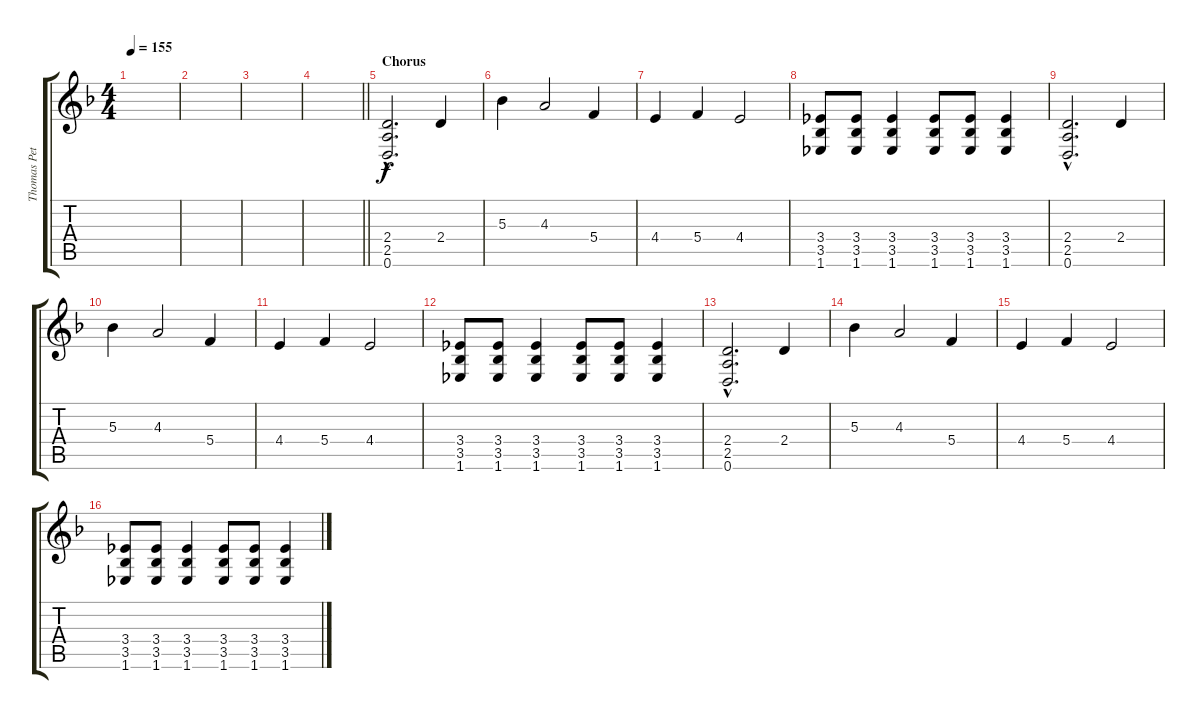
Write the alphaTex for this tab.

\track ("Thomas Petersson" "Thomas Pet") {instrument overdrivenguitar}
\staff {score tabs}
\tuning (D4 A3 F3 C3 G2 D2) {hide}
\ts (4 4)
\tempo 155
\clef g2
\ks dminor
|
|
|
\barLineRight lightlight
|
\section ("" "Chorus")
(2.4{hac} 2.5{hac} 0.6{hac}).2{d} 2.4.4 |
5.3.4 4.3.2 5.4.4 |
4.4.4 5.4.4 4.4.2 |
(3.4 3.5 1.6).8 (3.4 3.5 1.6).8 (3.4 3.5 1.6).4 (3.4 3.5 1.6).8 (3.4 3.5 1.6).8 (3.4 3.5 1.6).4 |
(2.4{hac} 2.5{hac} 0.6{hac}).2{d} 2.4.4 |
5.3.4 4.3.2 5.4.4 |
4.4.4 5.4.4 4.4.2 |
(3.4 3.5 1.6).8 (3.4 3.5 1.6).8 (3.4 3.5 1.6).4 (3.4 3.5 1.6).8 (3.4 3.5 1.6).8 (3.4 3.5 1.6).4 |
(2.4{hac} 2.5{hac} 0.6{hac}).2{d} 2.4.4 |
5.3.4 4.3.2 5.4.4 |
4.4.4 5.4.4 4.4.2 |
(3.4 3.5 1.6).8 (3.4 3.5 1.6).8 (3.4 3.5 1.6).4 (3.4 3.5 1.6).8 (3.4 3.5 1.6).8 (3.4 3.5 1.6).4
